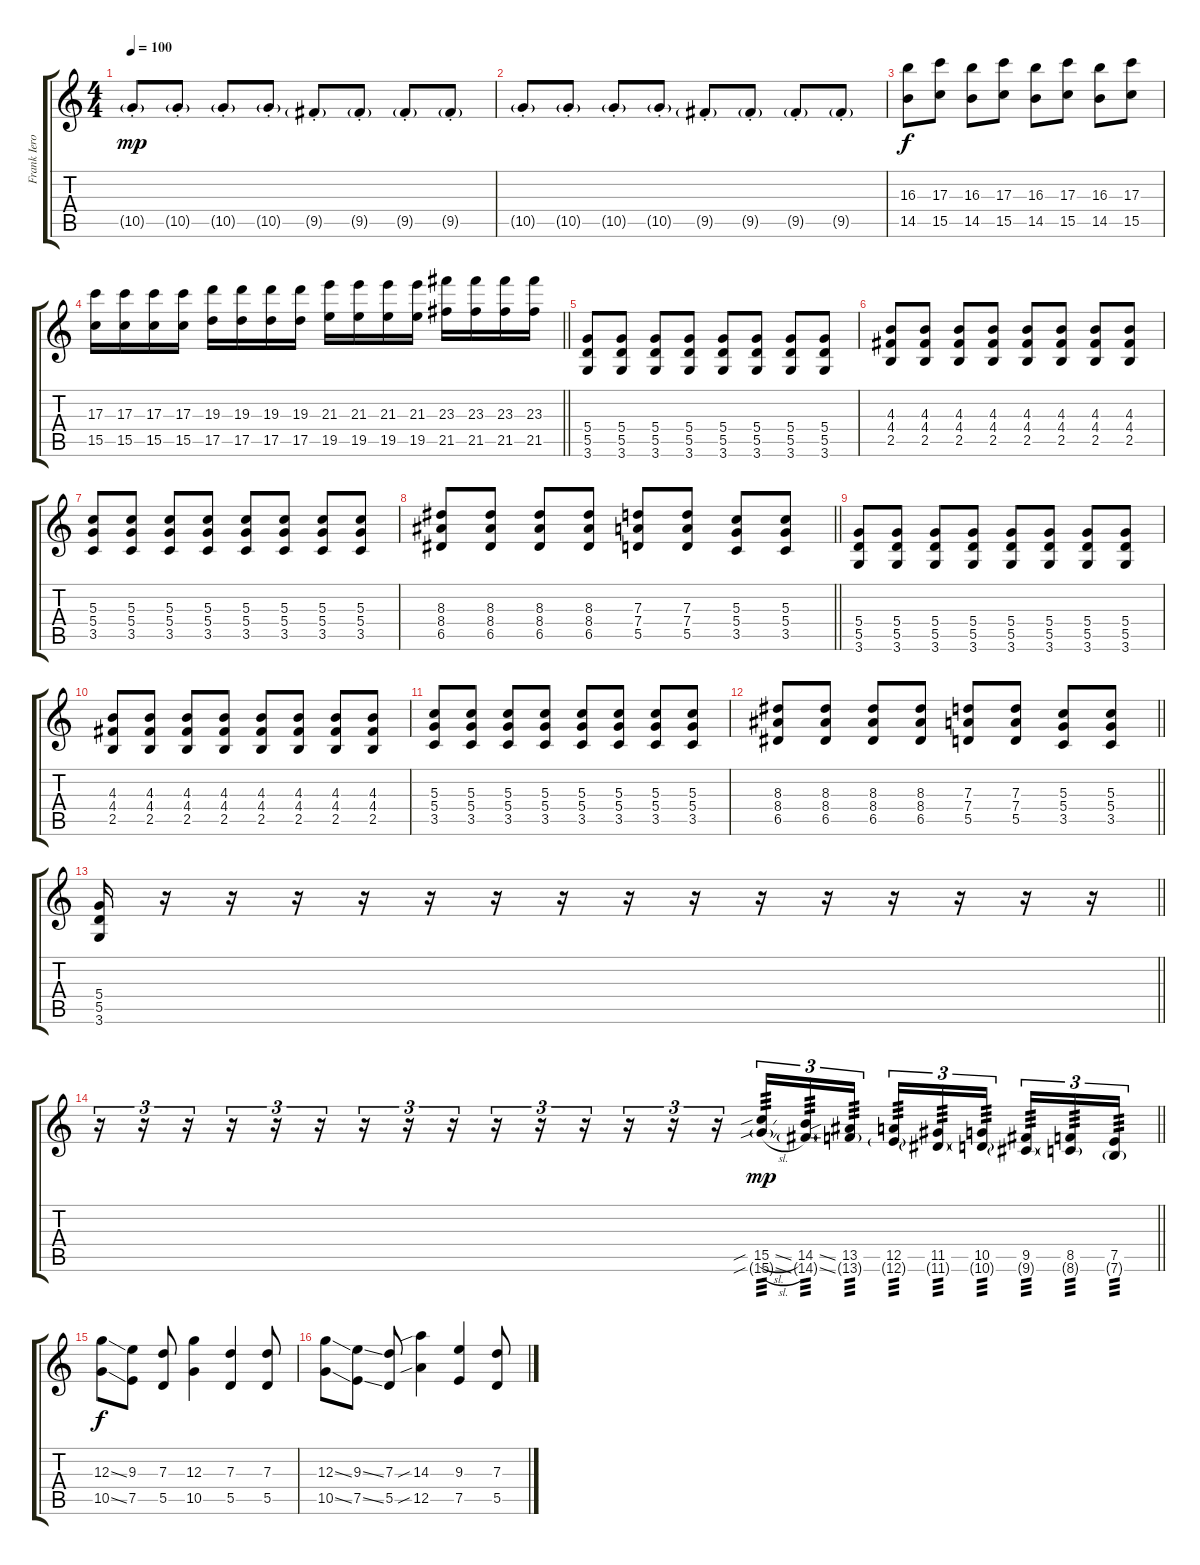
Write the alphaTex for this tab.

\track ("Frank Iero [Rhythm Guitar]" "Frank Iero") {instrument overdrivenguitar}
\staff {score tabs}
\tuning (E4 B3 G3 D3 A2 E2) {hide}
\ts (4 4)
\tempo 100
\clef g2
\ks c
10.5{g st}.8{dy mp} 10.5{g st}.8 10.5{g st}.8 10.5{g st}.8 9.5{g st}.8 9.5{g st}.8 9.5{g st}.8 9.5{g st}.8 |
10.5{g st}.8 10.5{g st}.8 10.5{g st}.8 10.5{g st}.8 9.5{g st}.8 9.5{g st}.8 9.5{g st}.8 9.5{g st}.8 |
(16.3 14.5).8{dy f} (17.3 15.5).8 (16.3 14.5).8 (17.3 15.5).8 (16.3 14.5).8 (17.3 15.5).8 (16.3 14.5).8 (17.3 15.5).8 |
\barLineRight lightlight
(17.3 15.5).16 (17.3 15.5).16 (17.3 15.5).16 (17.3 15.5).16 (19.3 17.5).16 (19.3 17.5).16 (19.3 17.5).16 (19.3 17.5).16 (21.3 19.5).16 (21.3 19.5).16 (21.3 19.5).16 (21.3 19.5).16 (23.3 21.5).16 (23.3 21.5).16 (23.3 21.5).16 (23.3 21.5).16 |
(5.4 5.5 3.6).8 (5.4 5.5 3.6).8 (5.4 5.5 3.6).8 (5.4 5.5 3.6).8 (5.4 5.5 3.6).8 (5.4 5.5 3.6).8 (5.4 5.5 3.6).8 (5.4 5.5 3.6).8 |
(4.3 4.4 2.5).8 (4.3 4.4 2.5).8 (4.3 4.4 2.5).8 (4.3 4.4 2.5).8 (4.3 4.4 2.5).8 (4.3 4.4 2.5).8 (4.3 4.4 2.5).8 (4.3 4.4 2.5).8 |
(5.3 5.4 3.5).8 (5.3 5.4 3.5).8 (5.3 5.4 3.5).8 (5.3 5.4 3.5).8 (5.3 5.4 3.5).8 (5.3 5.4 3.5).8 (5.3 5.4 3.5).8 (5.3 5.4 3.5).8 |
\barLineRight lightlight
(8.3 8.4 6.5).8 (8.3 8.4 6.5).8 (8.3 8.4 6.5).8 (8.3 8.4 6.5).8 (7.3 7.4 5.5).8 (7.3 7.4 5.5).8 (5.3 5.4 3.5).8 (5.3 5.4 3.5).8 |
(5.4 5.5 3.6).8 (5.4 5.5 3.6).8 (5.4 5.5 3.6).8 (5.4 5.5 3.6).8 (5.4 5.5 3.6).8 (5.4 5.5 3.6).8 (5.4 5.5 3.6).8 (5.4 5.5 3.6).8 |
(4.3 4.4 2.5).8 (4.3 4.4 2.5).8 (4.3 4.4 2.5).8 (4.3 4.4 2.5).8 (4.3 4.4 2.5).8 (4.3 4.4 2.5).8 (4.3 4.4 2.5).8 (4.3 4.4 2.5).8 |
(5.3 5.4 3.5).8 (5.3 5.4 3.5).8 (5.3 5.4 3.5).8 (5.3 5.4 3.5).8 (5.3 5.4 3.5).8 (5.3 5.4 3.5).8 (5.3 5.4 3.5).8 (5.3 5.4 3.5).8 |
\barLineRight lightlight
(8.3 8.4 6.5).8 (8.3 8.4 6.5).8 (8.3 8.4 6.5).8 (8.3 8.4 6.5).8 (7.3 7.4 5.5).8 (7.3 7.4 5.5).8 (5.3 5.4 3.5).8 (5.3 5.4 3.5).8 |
\barLineRight lightlight
(5.4 5.5 3.6).16 r.16 r.16 r.16 r.16 r.16 r.16 r.16 r.16 r.16 r.16 r.16 r.16 r.16 r.16 r.16 |
\barLineRight lightlight
r.16{tu (3 2)} r.16{tu (3 2)} r.16{tu (3 2)} r.16{tu (3 2)} r.16{tu (3 2)} r.16{tu (3 2)} r.16{tu (3 2)} r.16{tu (3 2)} r.16{tu (3 2)} r.16{tu (3 2)} r.16{tu (3 2)} r.16{tu (3 2)} r.16{tu (3 2)} r.16{tu (3 2)} r.16{tu (3 2)} (15.5{sib sl} 15.6{sib sl g}).16{tu (3 2) tp 3 dy mp} (14.5{ss} 14.6{ss g}).16{tu (3 2) tp 3} (13.5 13.6{g}).16{tu (3 2) tp 3} (12.5 12.6{g}).16{tu (3 2) tp 3} (11.5 11.6{g}).16{tu (3 2) tp 3} (10.5 10.6{g}).16{tu (3 2) tp 3 beam splitsecondary} (9.5 9.6{g}).16{tu (3 2) tp 3} (8.5 8.6{g}).16{tu (3 2) tp 3} (7.5 7.6{g}).16{tu (3 2) tp 3} |
(12.3{ss} 10.5{ss}).8{dy f} (9.3 7.5).8 (7.3 5.5).8 (12.3 10.5).4 (7.3 5.5).4 (7.3 5.5).8 |
(12.3{ss} 10.5{ss}).8 (9.3{ss} 7.5{ss}).8 (7.3 5.5).8 (14.3{sib} 12.5{sib}).4 (9.3 7.5).4 (7.3 5.5).8
